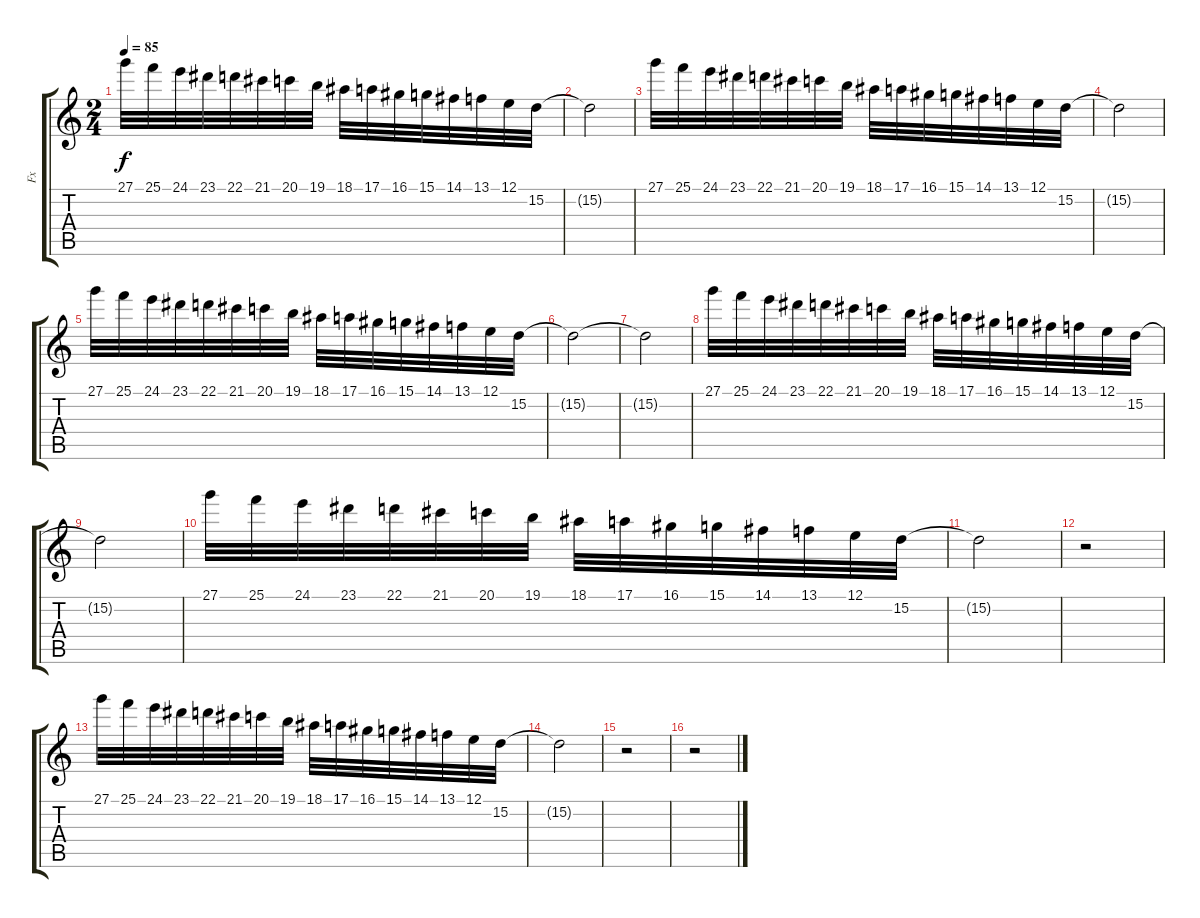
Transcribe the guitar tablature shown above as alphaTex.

\track ("Fx" "Fx") {instrument electricpiano1}
\staff {score tabs}
\tuning (E4 B3 G3 D3 A2 E2) {hide}
\ts (2 4)
\tempo 85
\clef g2
\ks c
27.1.32{dy f} 25.1.32 24.1.32 23.1.32 22.1.32 21.1.32 20.1.32 19.1.32 18.1.32 17.1.32 16.1.32 15.1.32 14.1.32 13.1.32 12.1.32 15.2.32 |
15.2{t}.2 |
27.1.32 25.1.32 24.1.32 23.1.32 22.1.32 21.1.32 20.1.32 19.1.32 18.1.32 17.1.32 16.1.32 15.1.32 14.1.32 13.1.32 12.1.32 15.2.32 |
15.2{t}.2 |
27.1.32 25.1.32 24.1.32 23.1.32 22.1.32 21.1.32 20.1.32 19.1.32 18.1.32 17.1.32 16.1.32 15.1.32 14.1.32 13.1.32 12.1.32 15.2.32 |
15.2{t}.2 |
15.2{t}.2 |
27.1.32 25.1.32 24.1.32 23.1.32 22.1.32 21.1.32 20.1.32 19.1.32 18.1.32 17.1.32 16.1.32 15.1.32 14.1.32 13.1.32 12.1.32 15.2.32 |
15.2{t}.2 |
27.1.32 25.1.32 24.1.32 23.1.32 22.1.32 21.1.32 20.1.32 19.1.32 18.1.32 17.1.32 16.1.32 15.1.32 14.1.32 13.1.32 12.1.32 15.2.32 |
15.2{t}.2 |
r.2 |
27.1.32 25.1.32 24.1.32 23.1.32 22.1.32 21.1.32 20.1.32 19.1.32 18.1.32 17.1.32 16.1.32 15.1.32 14.1.32 13.1.32 12.1.32 15.2.32 |
15.2{t}.2 |
r.2 |
r.2
